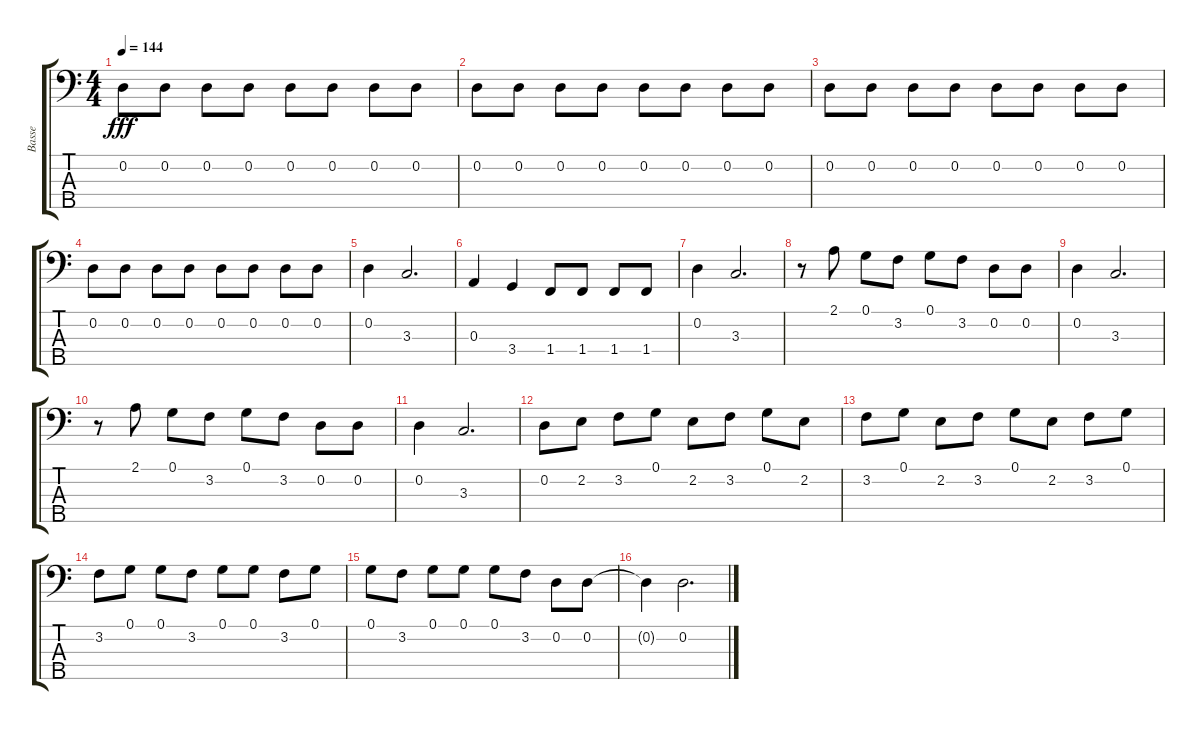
\track ("Basse" "Basse") {instrument slapbass2}
\staff {score tabs}
\tuning (G2 D2 A1 E1 B0) {hide}
\ts (4 4)
\tempo 144
\clef f4
\ks c
0.2.8{dy fff} 0.2.8 0.2.8 0.2.8 0.2.8 0.2.8 0.2.8 0.2.8 |
0.2.8 0.2.8 0.2.8 0.2.8 0.2.8 0.2.8 0.2.8 0.2.8 |
0.2.8 0.2.8 0.2.8 0.2.8 0.2.8 0.2.8 0.2.8 0.2.8 |
0.2.8 0.2.8 0.2.8 0.2.8 0.2.8 0.2.8 0.2.8 0.2.8 |
0.2.4 3.3.2{d} |
0.3.4 3.4.4 1.4.8 1.4.8 1.4.8 1.4.8 |
0.2.4 3.3.2{d} |
r.8 2.1.8 0.1.8 3.2.8 0.1.8 3.2.8 0.2.8 0.2.8 |
0.2.4 3.3.2{d} |
r.8 2.1.8 0.1.8 3.2.8 0.1.8 3.2.8 0.2.8 0.2.8 |
0.2.4 3.3.2{d} |
0.2.8 2.2.8 3.2.8 0.1.8 2.2.8 3.2.8 0.1.8 2.2.8 |
3.2.8 0.1.8 2.2.8 3.2.8 0.1.8 2.2.8 3.2.8 0.1.8 |
3.2.8 0.1.8 0.1.8 3.2.8 0.1.8 0.1.8 3.2.8 0.1.8 |
0.1.8 3.2.8 0.1.8 0.1.8 0.1.8 3.2.8 0.2.8 0.2.8 |
0.2{t}.4 0.2.2{d}
